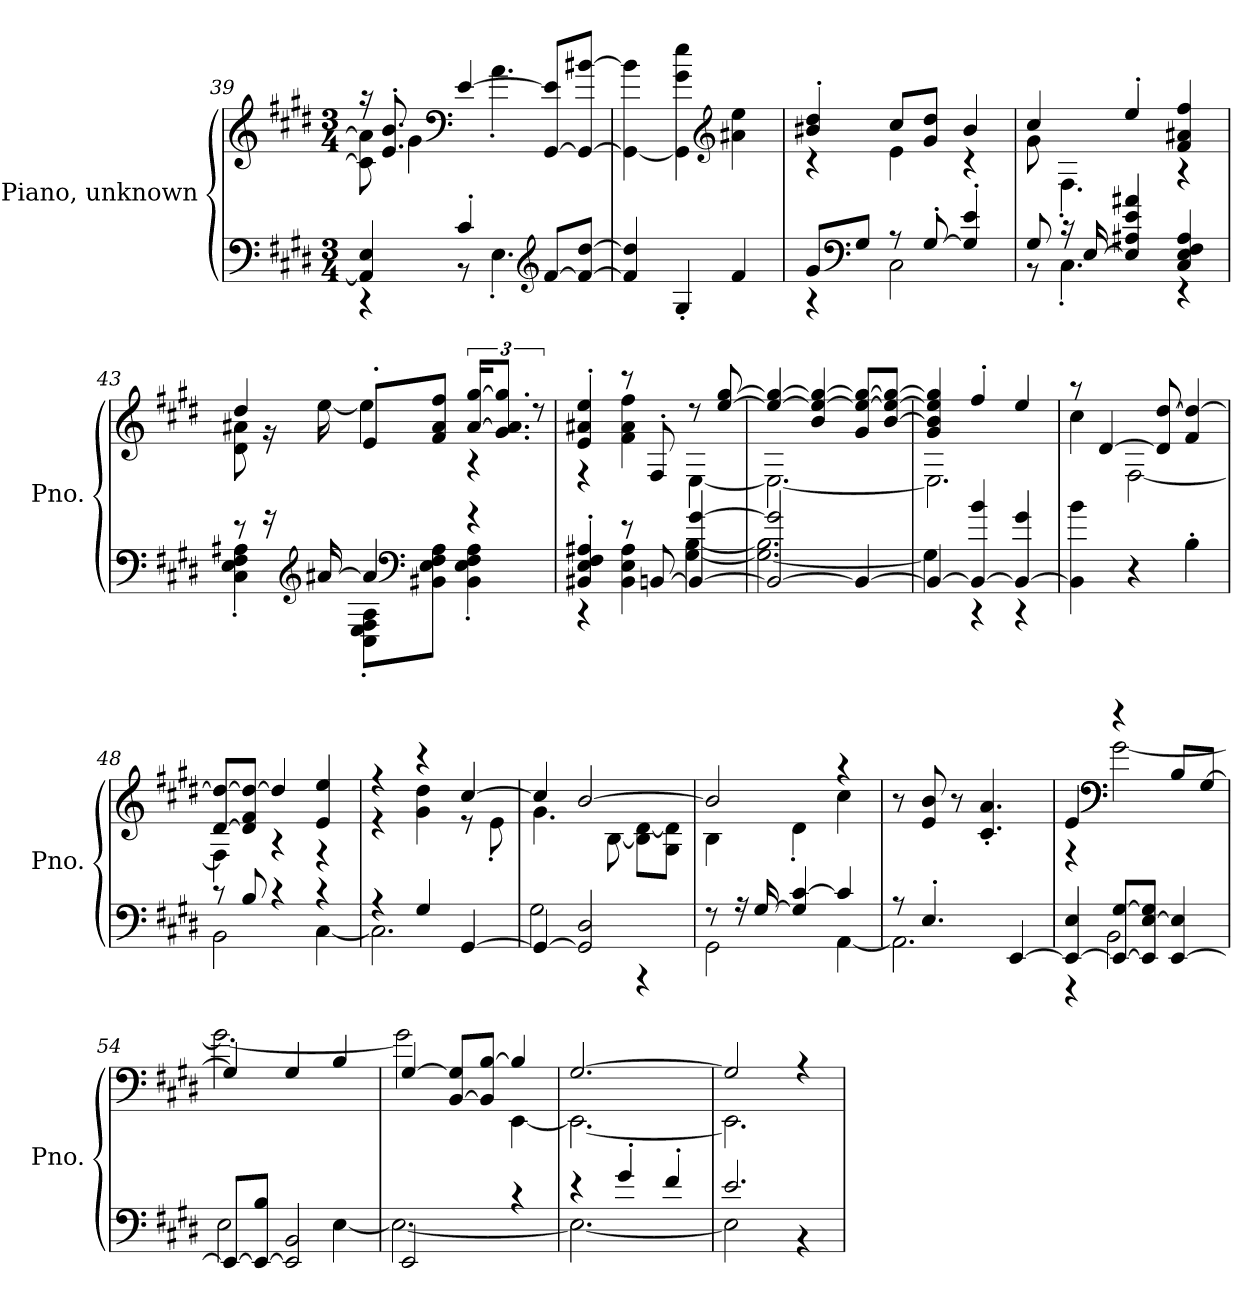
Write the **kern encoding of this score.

**kern	**kern
*part1	*part1
*staff2	*staff1
*I"Piano, unknown	*
*I'Pno.	*
!!LO:LB:g=z
*clefF4	*clefG2
*k[f#c#g#d#]	*k[f#c#g#d#]
*M3/4	*M3/4
=39	=39
*^	*^
4AA/] 4E/	4r	16r	8c#\] 8a\]
.	.	8.e/' 8.b/'	.
.	.	.	4g#\
*	*	*clefF4	*
4c#'/	8r	[4e/	.
.	4.E'\	.	4.a'\
*clefG2	*	*	*
[8f#/L	.	[8GG#/ 8e/]L	.
8f#/_ [8dd#/J	.	8GG#/_ [8b#X/J	.
*v	*v	*	*
*	*v	*v
=40	=40
4f#/] 4dd#/]	4GG#\_ 4b#\]
4G#'/	4GG#\] 4g#\ 4ee\
*	*clefG2
4f#/	4a#X\ 4ee\
=41	=41
*^	*^
8g#/L	4r	4b#X/' 4dd#/'	4r
*clefF4	*	*	*
8G#/J	.	.	.
8r	2C#\	8cc#/L	4e\
[8G#'/	.	8g#/ 8dd#/J	.
4G#/]' 4e/'	.	4b#/	4r
=42	=42	=42	=42
8G#/	8r	4cc#/	8g#\
16r	4.C#'\	.	4.F#'\
[16E/	.	.	.
4E/] 4A#X/ 4e/ 4a#X/	.	4ee'/	.
4C#/ 4E/ 4F#/ 4A#/	4r	4f#/ 4a#X/ 4ff#/	4r
!!LO:LB:g=z	!!
=43	=43	=43	=43
8r	4C#\' 4E\' 4F#\' 4A#X\'	4dd#/	8d#\ 8a#X\
16r	.	.	16r
*clefG2	*	*	*
[16a#X/	.	.	[16ee\
4a#/]	8C#\' 8E\' 8F#\' 8A#\'L	8e'/L	4ee\]
*clefF4	*	*	*
.	8BB#X\ 8E\ 8F#\ 8A#\J	8f#/ 8a#/ 8ff#/J	.
4r	4BB#\' 4E\' 4F#\' 4A#\'	[24a#/ [24gg#/KL	4r
.	.	12.g#/ 12.a#/] 12.gg#/]J	.
.	.	12r	.
=44	=44	=44	=44
4BB#X/' 4E/' 4F#/' 4A#X/'	4r	4e/' 4a#X/' 4ee/'	4r
8r	4BB#\ 4E\ 4A#\	8r	4f#\ 4a#\ 4ff#\
[8BBn/	.	8F#'/	.
4BB/_ [4g#/	[4G#\ [4B\	8r	[4E\
.	.	[8ee/ [8gg#/	.
=45	=45	=45	=45
2BB/_ 2g#/]	2.G#\_ 2.B\]	4ee/_ 4gg#/_	2.E\_
.	.	4b/ 4ee/_ 4gg#/_	.
4BB/_	.	8g#/ 8ee/_ 8gg#/_L	.
.	.	[8b/ 8ee/_ 8gg#/_J	.
=46	=46	=46	=46
4BB/_	4G#\]	4g#/ 4b/] 4ee/] 4gg#/]	2.E\]
4BB/_ 4b/	4r	4ff#'/	.
4BB/_ 4g#/	4r	4ee/	.
*v	*v	*	*
!!LO:LB:g=z	!!
=47	=47	=47
4BB\] 4b\	8r	4cc#\
.	[4d#/	.
4r	.	[2F#\
.	8d#/] [8dd#/	.
4B'\	4f#/ 4dd#/_	.
=48	=48	=48
*^	*	*
8r	2BB\	[8d#/ 8dd#/_L	4F#\]
8B/	.	8d#/] 8f#/ 8dd#/_J	.
4r	.	4dd#/]	4r
4r	[4C#\	4e/ 4ee/	4r
=49	=49	=49	=49
4r	2.C#\]	4r	4r
4G#/	.	4r	4g#\ 4dd#\
[4GG#/	.	[4cc#/	8r
.	.	.	8e'\
=50	=50	=50	=50
4GG#/_	2G#\	4cc#/]	4.g#\
2GG#/] 2D#/	.	[2b/	.
.	.	.	[8B\
.	4r	.	8B\] [8d#\L
.	.	.	8G#\ 8d#\]J
=51	=51	=51	=51
8r	2GG#\	2b/]	4B\
16r	.	.	.
[16G#/	.	.	.
4G#/] [4c#/	.	.	4d#'\
4c#/]	[4AA\	4r	4cc#\
*	*	*v	*v
=52	=52	=52
8r	2.AA\]	8r
4.E'/	.	8e/ 8b/
.	.	8r
.	.	4.c#/' 4.a/'
[4EE/	.	.
!!LO:LB:g=z
=53	=53	=53
*	*	*^
4EE/_ 4E/	4r	4e/	4r
*	*	*clefF4	*
8EE/_ [8G#/L	2BB\	4r	[2g#\
8EE/] [8E/ 8G#/]J	.	.	.
[4EE/ 4E/]	.	8B/L	.
.	.	[8G#/J	.
=54	=54	=54	=54
8EE/L_	2E\	4G#/]	2.g#\_
8EE/_ 8B/J	.	.	.
2EE/] 2BB/	.	4G#/	.
.	[4E\	4B/	.
=55	=55	=55	=55
2EE/	2.E\_	[4G#/	2g#\]
.	.	[8BB/ 8G#/]L	.
.	.	8BB/] [8B/J	.
4r	.	4B/]	[4EE\
=56	=56	=56	=56
4r	2.E\_	[2.G#/	2.EE\_
4g#'/	.	.	.
4f#'/	.	.	.
=57	=57	=57	=57
2.e/	2E\]	2G#/]	2.EE\]
.	4r	4r	.
*v	*v	*	*
*	*v	*v
=	=
*-	*-
